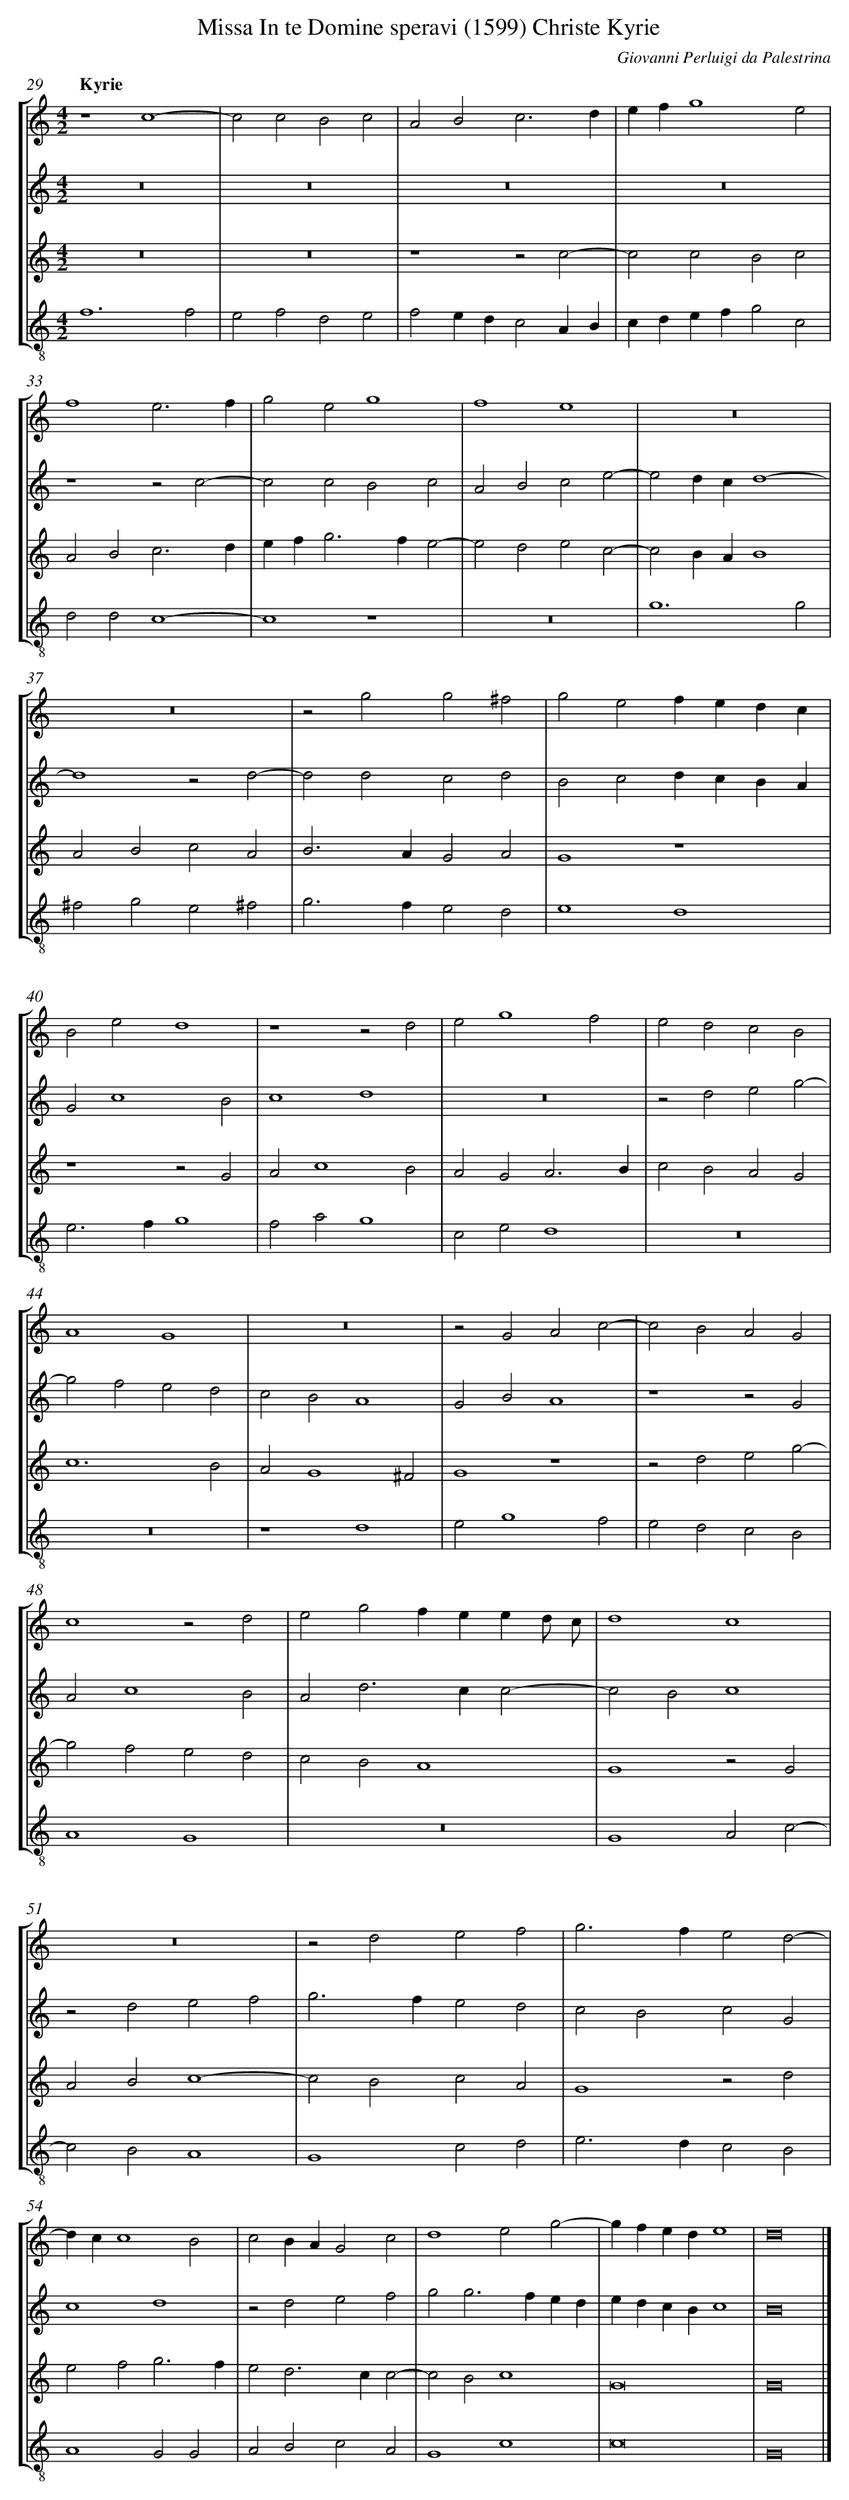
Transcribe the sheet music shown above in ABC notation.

X:1
T: Missa In te Domine speravi (1599) Christe Kyrie
C: Giovanni Perluigi da Palestrina
L: 1/4
M: 4/2
Q: "Kyrie"
%%staves [1 2 3 4]
V: 1 clef=treble
V: 2 clef=treble
V: 3 clef=treble
V: 4 clef=treble-8
K: C
[V:1] z4c4- |
[V:2] z8 |
[V:3] z8 |
[V:4] f6f2 |
[V:1] c2c2B2c2 |
[V:2] z8 |
[V:3] z8 |
[V:4] e2f2d2e2 |
[V:1] A2B2c3d |
[V:2] z8 |
[V:3] z4z2c2- |
[V:4] f2edc2AB |
[V:1] efg4e2 |
[V:2] z8 |
[V:3] c2c2B2c2 |
[V:4] cdefg2c2 |
[V:1] f4e3f |
[V:2] z4z2c2- |
[V:3] A2B2c3d |
[V:4] d2d2c4- |
[V:1] g2e2g4 |
[V:2] c2c2B2c2 |
[V:3] ef2<g2fe2- |
[V:4] c4z4 |
[V:1] f4e4 |
[V:2] A2B2c2e2- |
[V:3] e2d2e2c2- |
[V:4] z8 |
[V:1] z8 |
[V:2] e2dcd4- |
[V:3] c2BAB4 |
[V:4] g6g2 |
[V:1] z8 |
[V:2] d4z2d2- |
[V:3] A2B2c2A2 |
[V:4] ^f2g2e2^f2 |
[V:1] z2g2g2^f2 |
[V:2] d2d2c2d2 |
[V:3] B2>A2G2A2 |
[V:4] g2>f2e2d2 |
[V:1] g2e2fedc |
[V:2] B2c2dcBA |
[V:3] G4z4 |
[V:4] e4d4 |
[V:1] B2e2d4 |
[V:2] G2c4B2 |
[V:3] z4z2G2 |
[V:4] e2>f2g4 |
[V:1] z4z2d2 |
[V:2] c4d4 |
[V:3] A2c4B2 |
[V:4] f2a2g4 |
[V:1] e2g4f2 |
[V:2] z8 |
[V:3] A2G2A3B |
[V:4] c2e2d4 |
[V:1] e2d2c2B2 |
[V:2] z2d2e2g2- |
[V:3] c2B2A2G2 |
[V:4] z8 |
[V:1] A4G4 |
[V:2] g2f2e2d2 |
[V:3] c6B2 |
[V:4] z8 |
[V:1] z8 |
[V:2] c2B2A4 |
[V:3] A2G4^F2 |
[V:4] z4d4 |
[V:1] z2G2A2c2- |
[V:2] G2B2A4 |
[V:3] G4z4 |
[V:4] e2g4f2 |
[V:1] c2B2A2G2 |
[V:2] z4z2G2 |
[V:3] z2d2e2g2- |
[V:4] e2d2c2B2 |
[V:1] c4z2d2 |
[V:2] A2c4B2 |
[V:3] g2f2e2d2 |
[V:4] A4G4 |
[V:1] e2g2feed/ c/ |
[V:2] A2d2>c2c2- |
[V:3] c2B2A4 |
[V:4] z8 |
[V:1] d4c4 |
[V:2] c2B2c4 |
[V:3] G4z2G2 |
[V:4] G4A2c2- |
[V:1] z8 |
[V:2] z2d2e2f2 |
[V:3] A2B2c4- |
[V:4] c2B2A4 |
[V:1] z2d2e2f2 |
[V:2] g2>f2e2d2 |
[V:3] c2B2c2A2 |
[V:4] G4c2d2 |
[V:1] g2>f2e2d2- |
[V:2] c2B2c2G2 |
[V:3] G4z2d2 |
[V:4] e2>d2c2B2 |
[V:1] dcc4B2 |
[V:2] c4d4 |
[V:3] e2f2g3f |
[V:4] A4G2G2 |
[V:1] c2BAG2c2 |
[V:2] z2d2e2f2 |
[V:3] e2d2>c2c2- |
[V:4] A2B2c2A2 |
[V:1] d4e2g2- |
[V:2] g2g2>f2ed |
[V:3] c2B2c4 |
[V:4] G4c4 |
[V:1] gfede4 |
[V:2] edcBc4 |
[V:3] G8 |
[V:4] c8 |
[V:1] d8 |]
[V:2] B8 |]
[V:3] G8 |]
[V:4] G8 |]
